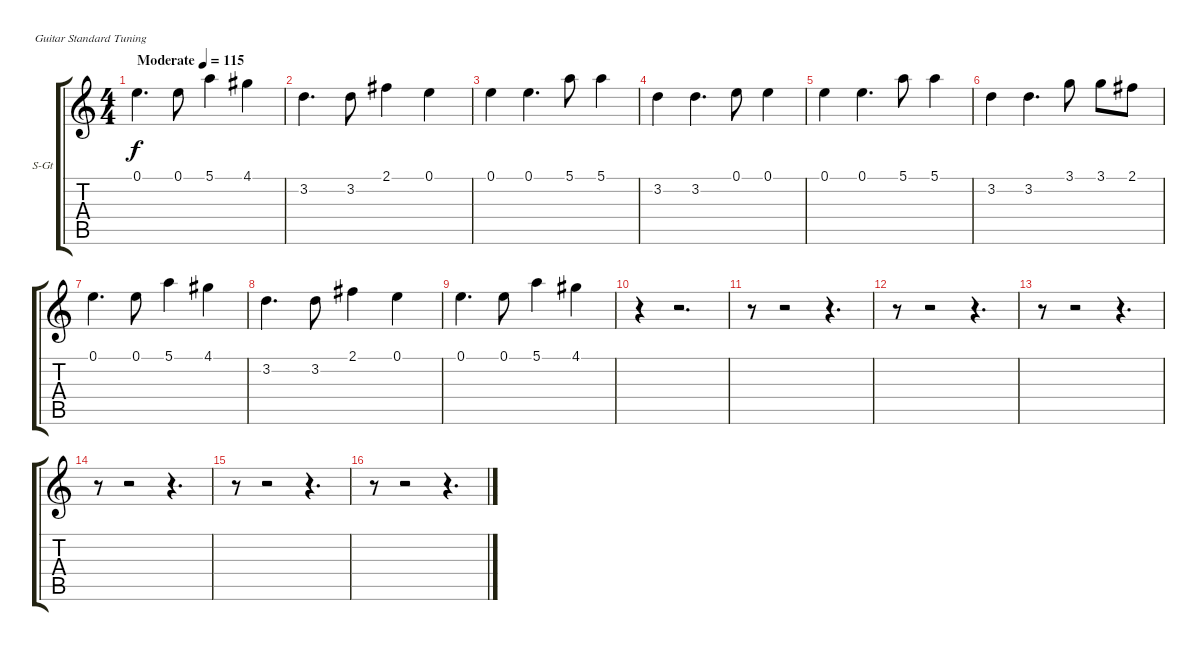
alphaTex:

\bracketExtendMode groupsimilarinstruments
\firstSystemTrackNameOrientation horizontal
\otherSystemsTrackNameOrientation horizontal
\track ("Bells" "S-Gt") {instrument tubularbells}
\staff {score tabs}
\tuning (E4 B3 G3 D3 A2 E2)
\displaytranspose 12
\ts (4 4)
\beaming (8 2 2 2 2)
\tempo (115 "Moderate")
\clef g2
\ks c
0.1.4{d dy f instrument tubularbells} 0.1.8 5.1.4 4.1.4 |
3.2.4{d} 3.2.8 2.1.4 0.1.4 |
0.1.4 0.1.4{d} 5.1.8 5.1.4 |
3.2.4 3.2.4{d} 0.1.8 0.1.4 |
0.1.4 0.1.4{d} 5.1.8 5.1.4 |
3.2.4 3.2.4{d} 3.1.8 3.1.8 2.1.8 |
0.1.4{d} 0.1.8 5.1.4 4.1.4 |
3.2.4{d} 3.2.8 2.1.4 0.1.4 |
0.1.4{d} 0.1.8 5.1.4 4.1.4 |
r.4 r.2{d} |
r.8 r.2 r.4{d} |
r.8 r.2 r.4{d} |
r.8 r.2 r.4{d} |
r.8 r.2 r.4{d} |
r.8 r.2 r.4{d} |
r.8 r.2 r.4{d}
